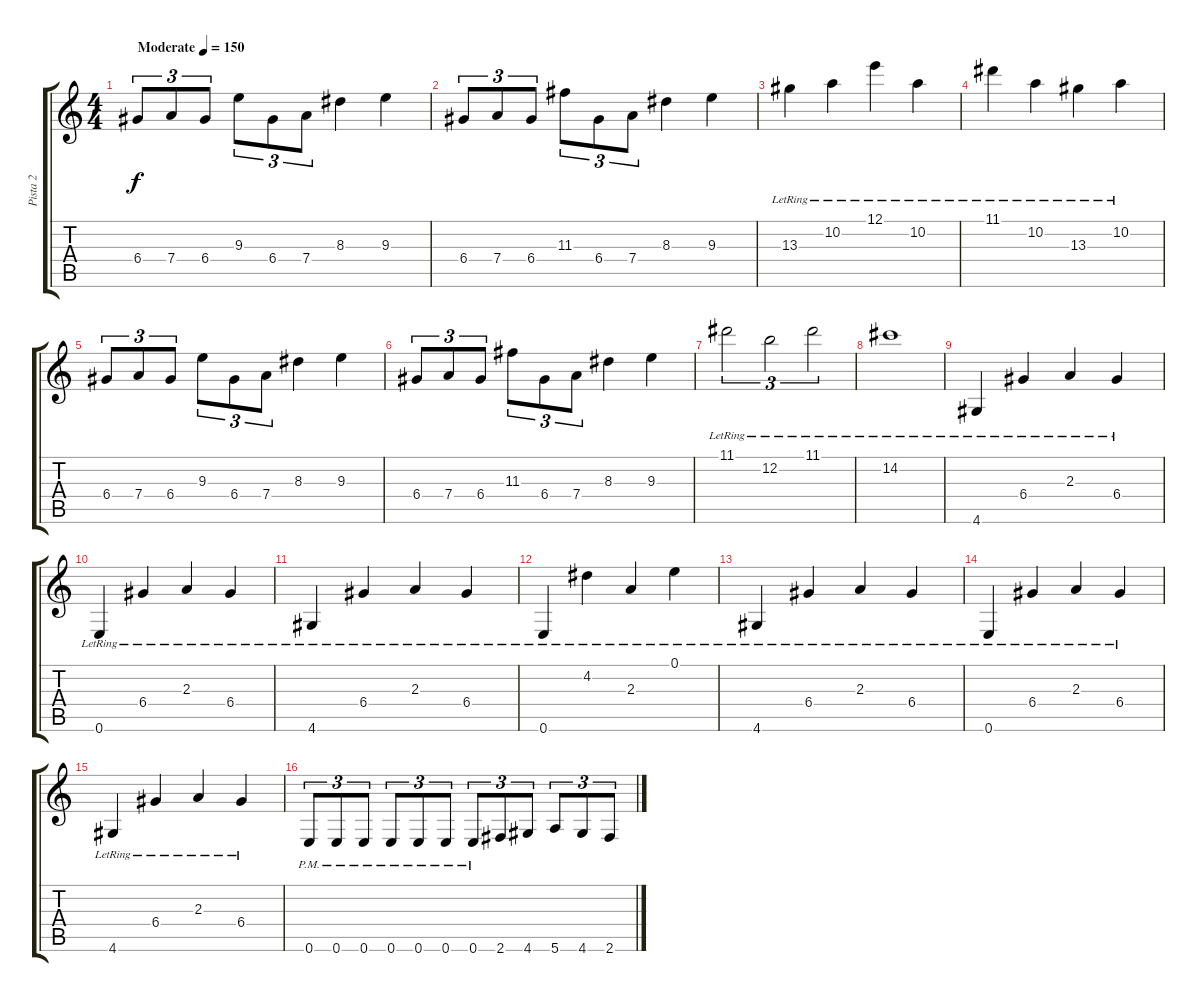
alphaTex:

\track ("Pista 2" "Pista 2") {instrument overdrivenguitar}
\staff {score tabs}
\tuning (E4 B3 G3 D3 A2 E2) {hide}
\ts (4 4)
\tempo (150 "Moderate")
\clef g2
\ks c
6.4.8{tu (3 2) dy f instrument overdrivenguitar} 7.4.8{tu (3 2)} 6.4.8{tu (3 2)} 9.3.8{tu (3 2)} 6.4.8{tu (3 2)} 7.4.8{tu (3 2)} 8.3.4 9.3.4 |
6.4.8{tu (3 2)} 7.4.8{tu (3 2)} 6.4.8{tu (3 2)} 11.3.8{tu (3 2)} 6.4.8{tu (3 2)} 7.4.8{tu (3 2)} 8.3.4 9.3.4 |
13.3{lr}.4 10.2{lr}.4 12.1{lr}.4 10.2{lr}.4 |
11.1{lr}.4 10.2{lr}.4 13.3{lr}.4 10.2{lr}.4 |
6.4.8{tu (3 2)} 7.4.8{tu (3 2)} 6.4.8{tu (3 2)} 9.3.8{tu (3 2)} 6.4.8{tu (3 2)} 7.4.8{tu (3 2)} 8.3.4 9.3.4 |
6.4.8{tu (3 2)} 7.4.8{tu (3 2)} 6.4.8{tu (3 2)} 11.3.8{tu (3 2)} 6.4.8{tu (3 2)} 7.4.8{tu (3 2)} 8.3.4 9.3.4 |
11.1{lr}.2{tu (3 2)} 12.2{lr}.2{tu (3 2)} 11.1{lr}.2{tu (3 2)} |
14.2{lr}.1 |
4.6{lr}.4 6.4{lr}.4 2.3{lr}.4 6.4{lr}.4 |
0.6{lr}.4 6.4{lr}.4 2.3{lr}.4 6.4{lr}.4 |
4.6{lr}.4 6.4{lr}.4 2.3{lr}.4 6.4{lr}.4 |
0.6{lr}.4 4.2{lr}.4 2.3{lr}.4 0.1{lr}.4 |
4.6{lr}.4 6.4{lr}.4 2.3{lr}.4 6.4{lr}.4 |
0.6{lr}.4 6.4{lr}.4 2.3{lr}.4 6.4{lr}.4 |
4.6{lr}.4 6.4{lr}.4 2.3{lr}.4 6.4{lr}.4 |
0.6{pm}.8{tu (3 2)} 0.6{pm}.8{tu (3 2)} 0.6{pm}.8{tu (3 2)} 0.6{pm}.8{tu (3 2)} 0.6{pm}.8{tu (3 2)} 0.6{pm}.8{tu (3 2)} 0.6{pm}.8{tu (3 2)} 2.6.8{tu (3 2)} 4.6.8{tu (3 2)} 5.6.8{tu (3 2)} 4.6.8{tu (3 2)} 2.6.8{tu (3 2)}
